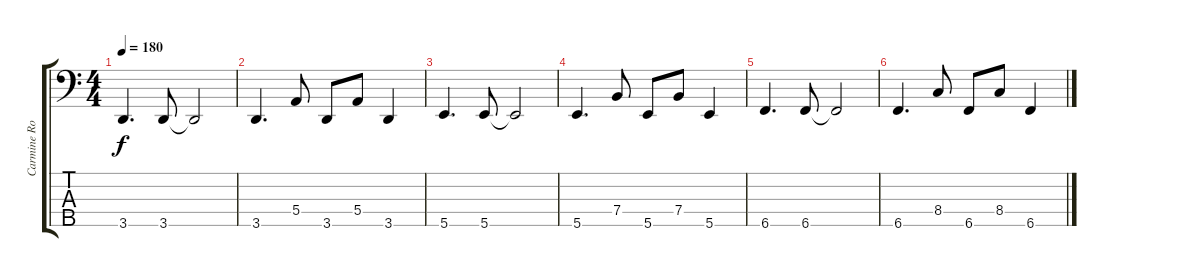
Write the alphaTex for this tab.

\track ("Carmine Rojas (Bass)" "Carmine Ro") {instrument electricbassfinger}
\staff {score tabs}
\tuning (G2 D2 A1 E1 B0) {hide}
\ts (4 4)
\tempo 180
\clef f4
\ks c
3.5.4{d dy f} 3.5.8 3.5{t}.2 |
3.5.4{d} 5.4.8 3.5.8 5.4.8 3.5.4 |
5.5.4{d} 5.5.8 5.5{t}.2 |
5.5.4{d} 7.4.8 5.5.8 7.4.8 5.5.4 |
6.5.4{d} 6.5.8 6.5{t}.2 |
6.5.4{d} 8.4.8 6.5.8 8.4.8 6.5.4
